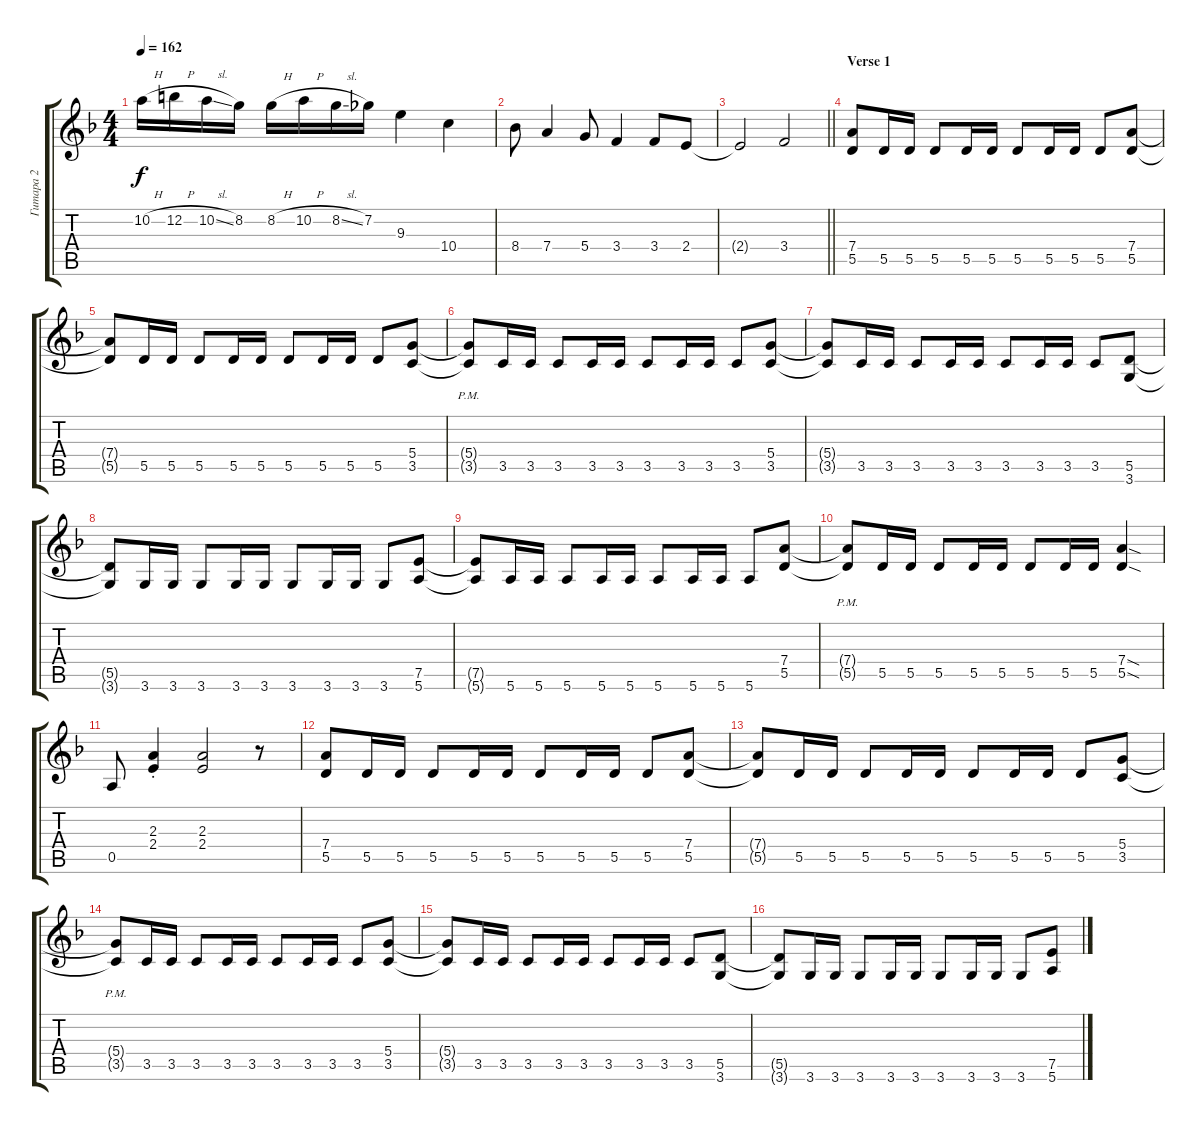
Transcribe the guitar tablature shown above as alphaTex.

\track ("Гитара 2" "Гитара 2") {instrument distortionguitar}
\staff {score tabs}
\tuning (E4 B3 G3 D3 A2 E2) {hide}
\ts (4 4)
\tempo 162
\clef g2
\ks dminor
10.2{h}.16{dy f} 12.2{h}.16 10.2{sl}.16 8.2.16 8.2{h}.16 10.2{h}.16 8.2{sl}.16 7.2.16 9.3.4 10.4.4 |
8.4.8 7.4.4 5.4.8 3.4.4 3.4.8 2.4.8 |
\barLineRight lightlight
2.4{t}.2 3.4.2 |
\section ("" "Verse 1")
(7.4 5.5).8 5.5.16 5.5.16 5.5.8 5.5.16 5.5.16 5.5.8 5.5.16 5.5.16 5.5.8 (7.4 5.5).8 |
(7.4{t} 5.5{t}).8 5.5.16 5.5.16 5.5.8 5.5.16 5.5.16 5.5.8 5.5.16 5.5.16 5.5.8 (5.4 3.5).8 |
(5.4{pm t} 3.5{pm t}).8 3.5.16 3.5.16 3.5.8 3.5.16 3.5.16 3.5.8 3.5.16 3.5.16 3.5.8 (5.4 3.5).8 |
(5.4{t} 3.5{t}).8 3.5.16 3.5.16 3.5.8 3.5.16 3.5.16 3.5.8 3.5.16 3.5.16 3.5.8 (5.5 3.6).8 |
(5.5{t} 3.6{t}).8 3.6.16 3.6.16 3.6.8 3.6.16 3.6.16 3.6.8 3.6.16 3.6.16 3.6.8 (7.5 5.6).8 |
(7.5{t} 5.6{t}).8 5.6.16 5.6.16 5.6.8 5.6.16 5.6.16 5.6.8 5.6.16 5.6.16 5.6.8 (7.4 5.5).8 |
(7.4{pm t} 5.5{pm t}).8 5.5.16 5.5.16 5.5.8 5.5.16 5.5.16 5.5.8 5.5.16 5.5.16 (7.4{sod} 5.5{sod}).4 |
0.5.8 (2.3{st} 2.4{st}).4 (2.3 2.4).2 r.8 |
(7.4 5.5).8 5.5.16 5.5.16 5.5.8 5.5.16 5.5.16 5.5.8 5.5.16 5.5.16 5.5.8 (7.4 5.5).8 |
(7.4{t} 5.5{t}).8 5.5.16 5.5.16 5.5.8 5.5.16 5.5.16 5.5.8 5.5.16 5.5.16 5.5.8 (5.4 3.5).8 |
(5.4{pm t} 3.5{pm t}).8 3.5.16 3.5.16 3.5.8 3.5.16 3.5.16 3.5.8 3.5.16 3.5.16 3.5.8 (5.4 3.5).8 |
(5.4{t} 3.5{t}).8 3.5.16 3.5.16 3.5.8 3.5.16 3.5.16 3.5.8 3.5.16 3.5.16 3.5.8 (5.5 3.6).8 |
(5.5{t} 3.6{t}).8 3.6.16 3.6.16 3.6.8 3.6.16 3.6.16 3.6.8 3.6.16 3.6.16 3.6.8 (7.5 5.6).8
